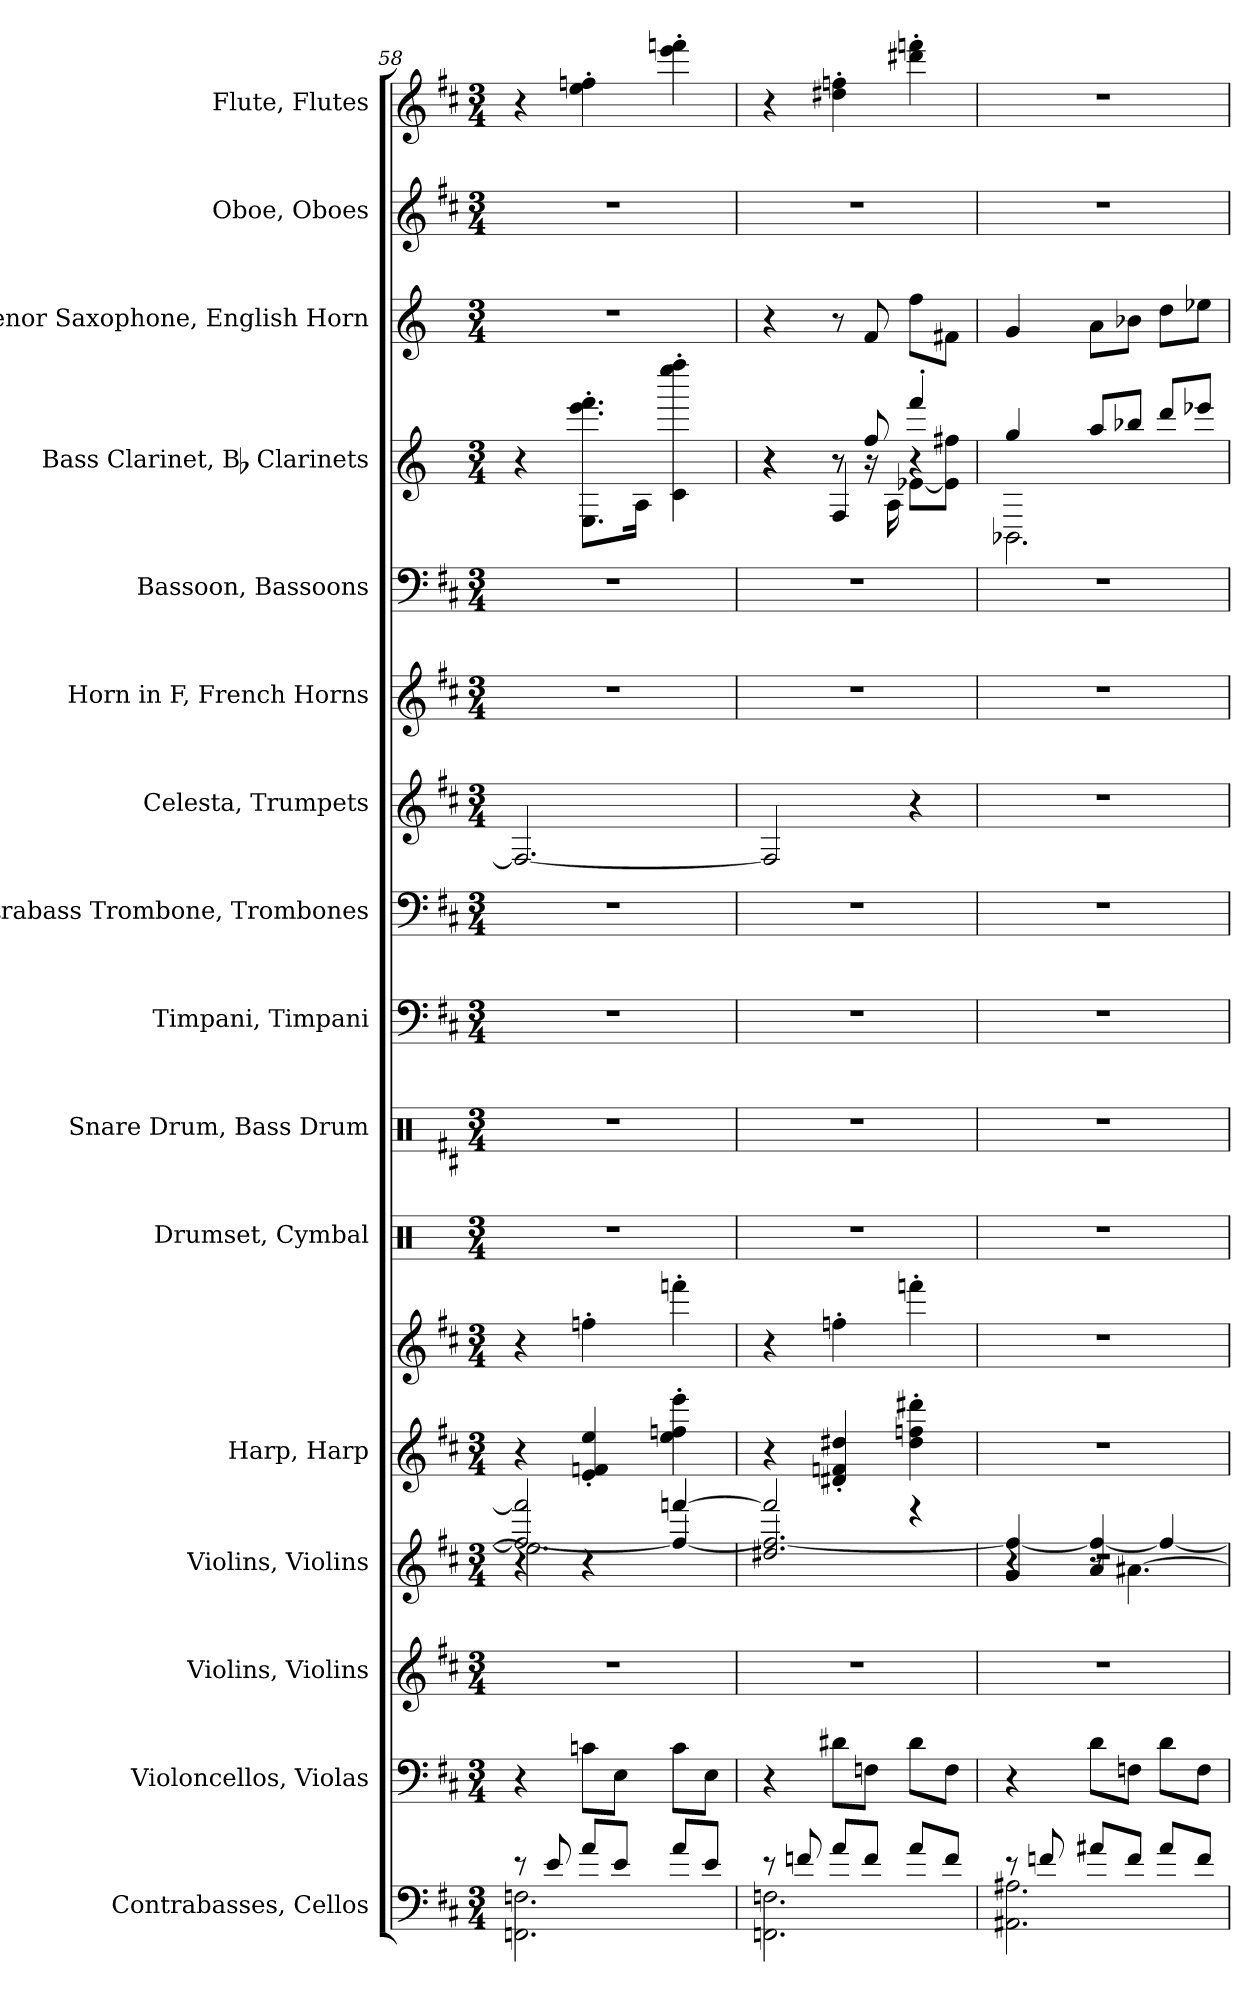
**kern	**kern	**kern	**kern	**kern	**kern	**kern	**kern	**kern	**kern	**kern	**kern	**kern	**kern	**kern	**kern	**kern
*part16	*part15	*part14	*part13	*part12	*part12	*part11	*part10	*part9	*part8	*part7	*part6	*part5	*part4	*part3	*part2	*part1
*staff17	*staff16	*staff15	*staff14	*staff13	*staff12	*staff11	*staff10	*staff9	*staff8	*staff7	*staff6	*staff5	*staff4	*staff3	*staff2	*staff1
*I"Contrabasses, Cellos	*I"Violoncellos, Violas	*I"Violins, Violins	*I"Violins, Violins	*I"Harp, Harp	*	*I"Drumset, Cymbal	*I"Snare Drum, Bass Drum	*I"Timpani, Timpani	*I"Contrabass Trombone, Trombones	*I"Celesta, Trumpets	*I"Horn in F, French Horns	*I"Bassoon, Bassoons	*I"Bass Clarinet, B-flat Clarinets	*I"Tenor Saxophone, English Horn	*I"Oboe, Oboes	*I"Flute, Flutes
*I'Cbs.	*I'Vcs.	*I'Vlns.	*I'Vlns.	*I'Hrp.	*	*I'Drs.	*I'Sn. Dr.	*I'Timp.	*I'Cb. Tbn.	*I'Cel.	*I'F Hn.	*I'Bsn.	*I'B. Cl.	*I'T. Sax.	*I'Ob.	*I'Fl.
*clefF4	*clefF4	*clefG2	*clefG2	*clefG2	*clefG2	*clefX	*clefX	*clefF4	*clefF4	*clefG2	*clefG2	*clefF4	*clefG2	*clefG2	*clefG2	*clefG2
*ITrd7c12	*	*	*	*	*	*	*	*	*	*ITrd-7c-12	*ITrd4c7	*	*ITrd8c14	*ITrd8c14	*	*
*k[f#c#]	*k[f#c#]	*k[f#c#]	*k[f#c#]	*k[f#c#]	*k[f#c#]	*k[]	*k[f#c#]	*k[f#c#]	*k[f#c#]	*k[f#c#]	*k[f#]	*k[f#c#]	*k[]	*k[]	*k[f#c#]	*k[f#c#]
*M3/4	*M3/4	*M3/4	*M3/4	*M3/4	*M3/4	*M3/4	*M3/4	*M3/4	*M3/4	*M3/4	*M3/4	*M3/4	*M3/4	*M3/4	*M3/4	*M3/4
=58	=58	=58	=58	=58	=58	=58	=58	=58	=58	=58	=58	=58	=58	=58	=58	=58
*^	*	*	*^	*	*	*	*	*	*	*	*	*	*	*	*	*
*	*	*	*	*	*^	*	*	*	*	*	*	*	*	*	*	*	*	*
8r	2.FFFn\ 2.FFn\	4r	2.r	4r	2ff/_ 2fff/]	2.ee\]	4r	4r	2.r	2.r	2.r	2.r	2.fn/_	2.r	2.r	4r	2.r	2.r	4r
8E/	.	.	.	.	.	.	.	.	.	.	.	.	.	.	.	.	.	.	.
8A/L	.	8cn\L	.	4r	.	.	4e/' 4fn/' 4ee/'	4ffn'\	.	.	.	.	.	.	.	8.EE\' 8.ee\' 8.ff\'L	.	.	4ee\' 4ffn\'
8E/J	.	8E\J	.	.	.	.	.	.	.	.	.	.	.	.	.	.	.	.	.
.	.	.	.	.	.	.	.	.	.	.	.	.	.	.	.	16AA\Jk	.	.	.
8A/L	.	8c\L	.	[4fffn/	4ff/_	.	4ee\' 4ffn\' 4eee\'	4fffn'\	.	.	.	.	.	.	.	4C\' 4eee\' 4fff\'	.	.	4eee\' 4fffn\'
8E/J	.	8E\J	.	.	.	.	.	.	.	.	.	.	.	.	.	.	.	.	.
*	*	*	*	*	*v	*v	*	*	*	*	*	*	*	*	*	*	*	*	*
!!LO:PB:g=z
=59	=59	=59	=59	=59	=59	=59	=59	=59	=59	=59	=59	=59	=59	=59	=59	=59	=59	=59
*	*	*	*	*	*	*	*	*	*	*	*	*	*	*	*^	*	*	*
*	*	*	*	*	*	*	*	*	*	*	*	*	*	*	*	*^	*	*	*
8r	2.FFFn\ 2.FFn\	4r	2.r	2fff/]	2.dd#X/ 2.ff/_	4r	4r	2.r	2.r	2.r	2.r	2f/]	2.r	2.r	4r	4r	4r	4r	2.r	4r
8Fn/	.	.	.	.	.	.	.	.	.	.	.	.	.	.	.	.	.	.	.	.
8A/L	.	8d#X\L	.	.	.	4d#X/' 4fn/' 4dd#X/'	4ffn'\	.	.	.	.	.	.	.	8r	8r	4FF/	8r	.	4dd#X\' 4ffn\'
8F/J	.	8Fn\J	.	.	.	.	.	.	.	.	.	.	.	.	8f/	16r	.	8F/	.	.
.	.	.	.	.	.	.	.	.	.	.	.	.	.	.	.	16AA\	.	.	.	.
8A/L	.	8d#\L	.	4r	.	4dd#\' 4ffn\' 4ddd#X\'	4fffn'\	.	.	.	.	4r	.	.	4ff'/	[8E-X\L	4r	8f\L	.	4ddd#X\' 4fffn\'
8F/J	.	8F\J	.	.	.	.	.	.	.	.	.	.	.	.	.	8E-\] 8f#X\J	.	8F#X\J	.	.
*	*	*	*	*	*	*	*	*	*	*	*	*	*	*	*	*v	*v	*	*	*
=60	=60	=60	=60	=60	=60	=60	=60	=60	=60	=60	=60	=60	=60	=60	=60	=60	=60	=60	=60
*	*	*	*	*	*^	*	*	*	*	*	*	*	*	*	*	*	*	*	*
8r	2.AAA#X\ 2.AA#X\	4r	2.r	2.r	4g/ 4ff/_	4r	2.r	2.r	2.r	2.r	2.r	2.r	2.r	2.r	2.r	4g/	2.BBB-X\	4G/	2.r	2.r
8Fn/	.	.	.	.	.	.	.	.	.	.	.	.	.	.	.	.	.	.	.	.
8A#X/L	.	8d\L	.	.	4a/ 4ff/_	8r	.	.	.	.	.	.	.	.	.	8a/L	.	8A\L	.	.
8F/J	.	8Fn\J	.	.	.	[4.a#X\	.	.	.	.	.	.	.	.	.	8b-X/J	.	8B-X\J	.	.
8A#/L	.	8d\L	.	.	4ff/_	.	.	.	.	.	.	.	.	.	.	8dd/L	.	8d\L	.	.
8F/J	.	8F\J	.	.	.	.	.	.	.	.	.	.	.	.	.	8ee-X/J	.	8e-X\J	.	.
*v	*v	*	*	*v	*v	*v	*	*	*	*	*	*	*	*	*	*v	*v	*	*	*
=	=	=	=	=	=	=	=	=	=	=	=	=	=	=	=	=
*-	*-	*-	*-	*-	*-	*-	*-	*-	*-	*-	*-	*-	*-	*-	*-	*-
